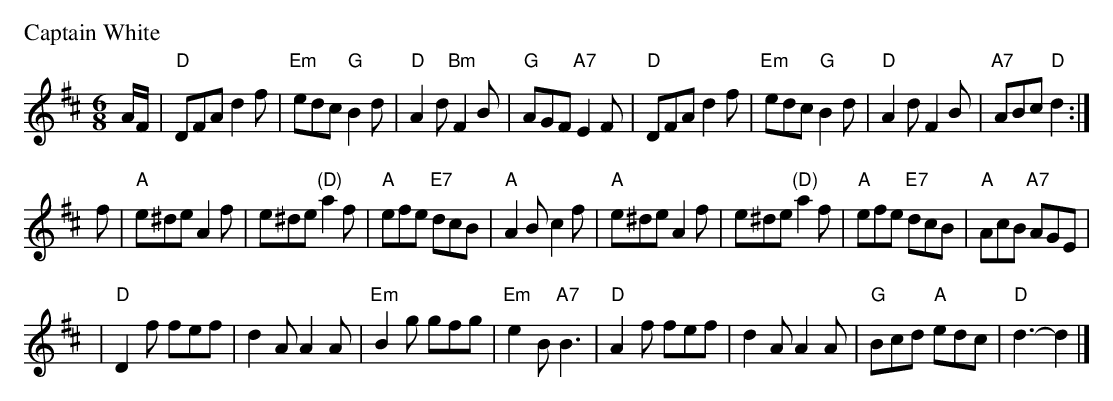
X:1
P: Captain White
M: 6/8
L: 1/8
K: D
A/F/ \
| "D"DFA d2f | "Em"edc "G"B2d | "D"A2d "Bm"F2B | "G"AGF "A7"E2F \
| "D"DFA d2f | "Em"edc "G"B2d | "D"A2d F2B | "A7"ABc "D"d2 :|
f \
| "A"e^de A2f | e^de "(D)"a2f | "A"efe "E7"dcB | "A"A2B c2f \
| "A"e^de A2f | e^de "(D)"a2f | "A"efe "E7"dcB | "A"AcB "A7"AGE |
| "D"D2f fef | d2A A2A | "Em"B2g gfg | "Em"e2B "A7"B3 \
| "D"A2f fef | d2A A2A | "G"Bcd "A"edc | "D"d3- d2 |]
